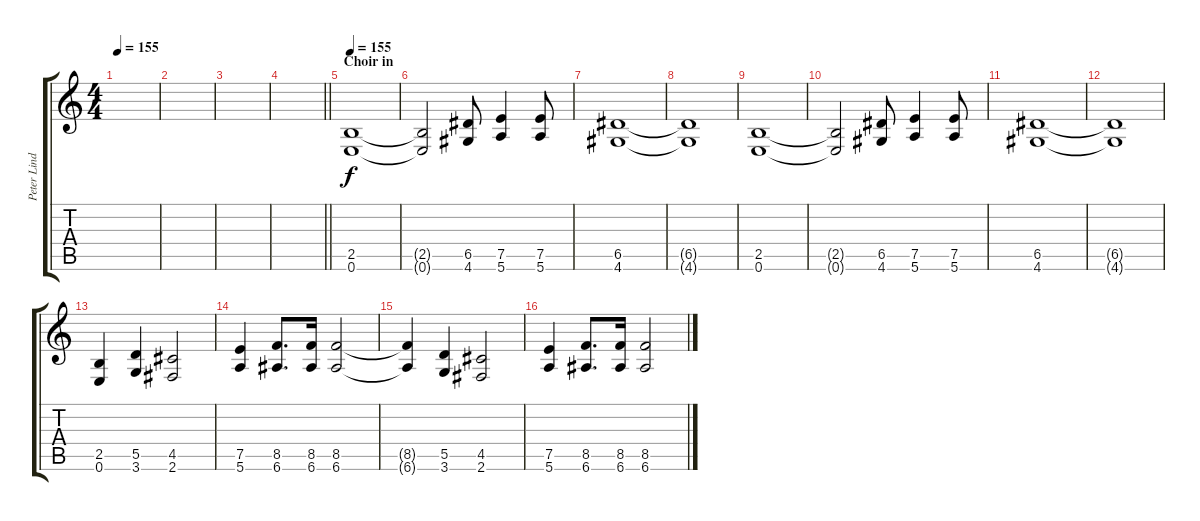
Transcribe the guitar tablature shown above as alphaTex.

\track ("Peter Lindgren" "Peter Lind") {instrument distortionguitar}
\staff {score tabs}
\tuning (E4 B3 G3 D3 A2 E2) {hide}
\ts (4 4)
\tempo 155
\clef g2
\ks c
|
|
|
\barLineRight lightlight
|
\section ("" "Choir in")
\tempo 155
(2.5 0.6).1 |
(2.5{t} 0.6{t}).2 (6.5 4.6).8 (7.5 5.6).4 (7.5 5.6).8 |
(6.5 4.6).1 |
(6.5{t} 4.6{t}).1 |
(2.5 0.6).1 |
(2.5{t} 0.6{t}).2 (6.5 4.6).8 (7.5 5.6).4 (7.5 5.6).8 |
(6.5 4.6).1 |
(6.5{t} 4.6{t}).1 |
(2.5 0.6).4 (5.5 3.6).4 (4.5 2.6).2 |
(7.5 5.6).4 (8.5 6.6).8{d} (8.5 6.6).16 (8.5 6.6).2 |
(8.5{t} 6.6{t}).4 (5.5 3.6).4 (4.5 2.6).2 |
(7.5 5.6).4 (8.5 6.6).8{d} (8.5 6.6).16 (8.5 6.6).2
